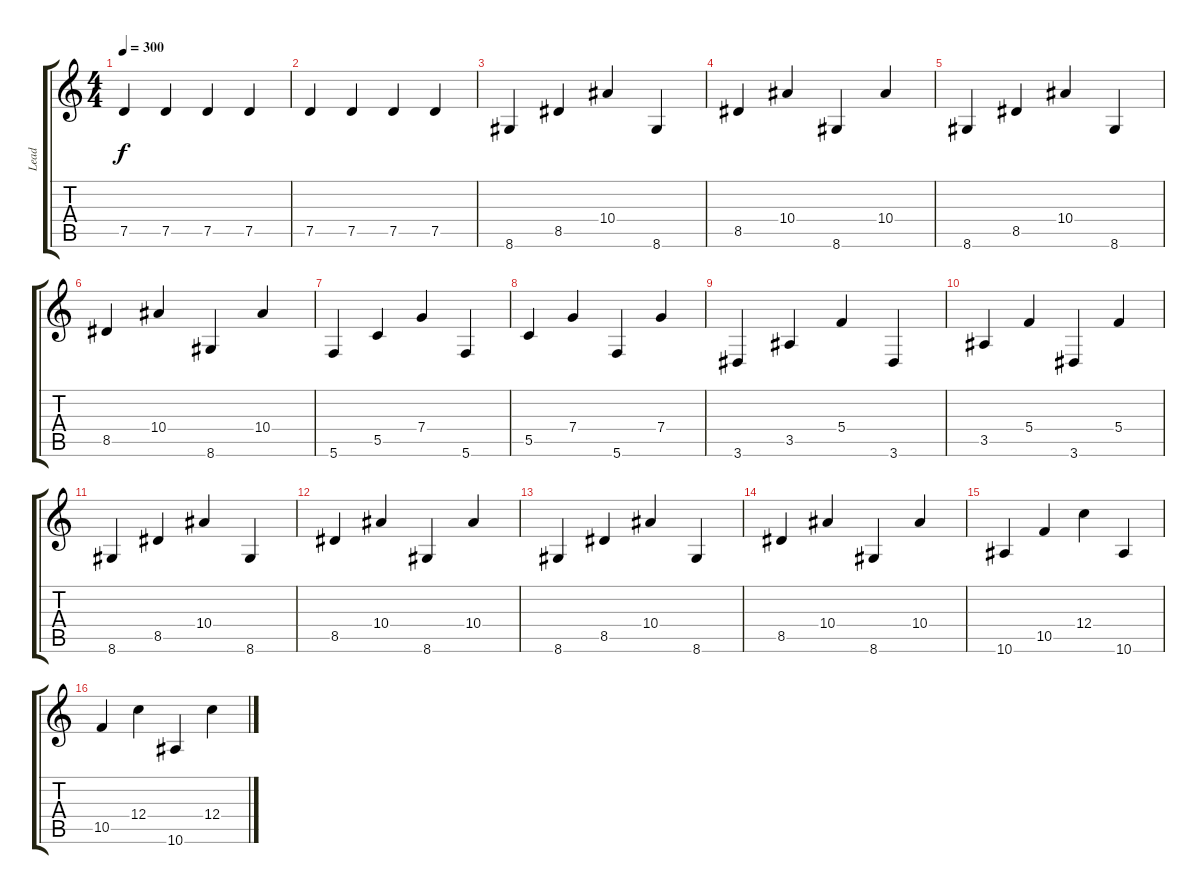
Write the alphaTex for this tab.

\track ("Lead" "Lead") {instrument overdrivenguitar}
\staff {score tabs}
\tuning (D4 A3 F3 C3 G2 C2) {hide}
\ts (4 4)
\tempo 300
\clef g2
\ks c
7.5.4{dy f} 7.5.4 7.5.4 7.5.4 |
7.5.4 7.5.4 7.5.4 7.5.4 |
8.6.4 8.5.4 10.4.4 8.6.4 |
8.5.4 10.4.4 8.6.4 10.4.4 |
8.6.4 8.5.4 10.4.4 8.6.4 |
8.5.4 10.4.4 8.6.4 10.4.4 |
5.6.4 5.5.4 7.4.4 5.6.4 |
5.5.4 7.4.4 5.6.4 7.4.4 |
3.6.4 3.5.4 5.4.4 3.6.4 |
3.5.4 5.4.4 3.6.4 5.4.4 |
8.6.4 8.5.4 10.4.4 8.6.4 |
8.5.4 10.4.4 8.6.4 10.4.4 |
8.6.4 8.5.4 10.4.4 8.6.4 |
8.5.4 10.4.4 8.6.4 10.4.4 |
10.6.4 10.5.4 12.4.4 10.6.4 |
10.5.4 12.4.4 10.6.4 12.4.4
